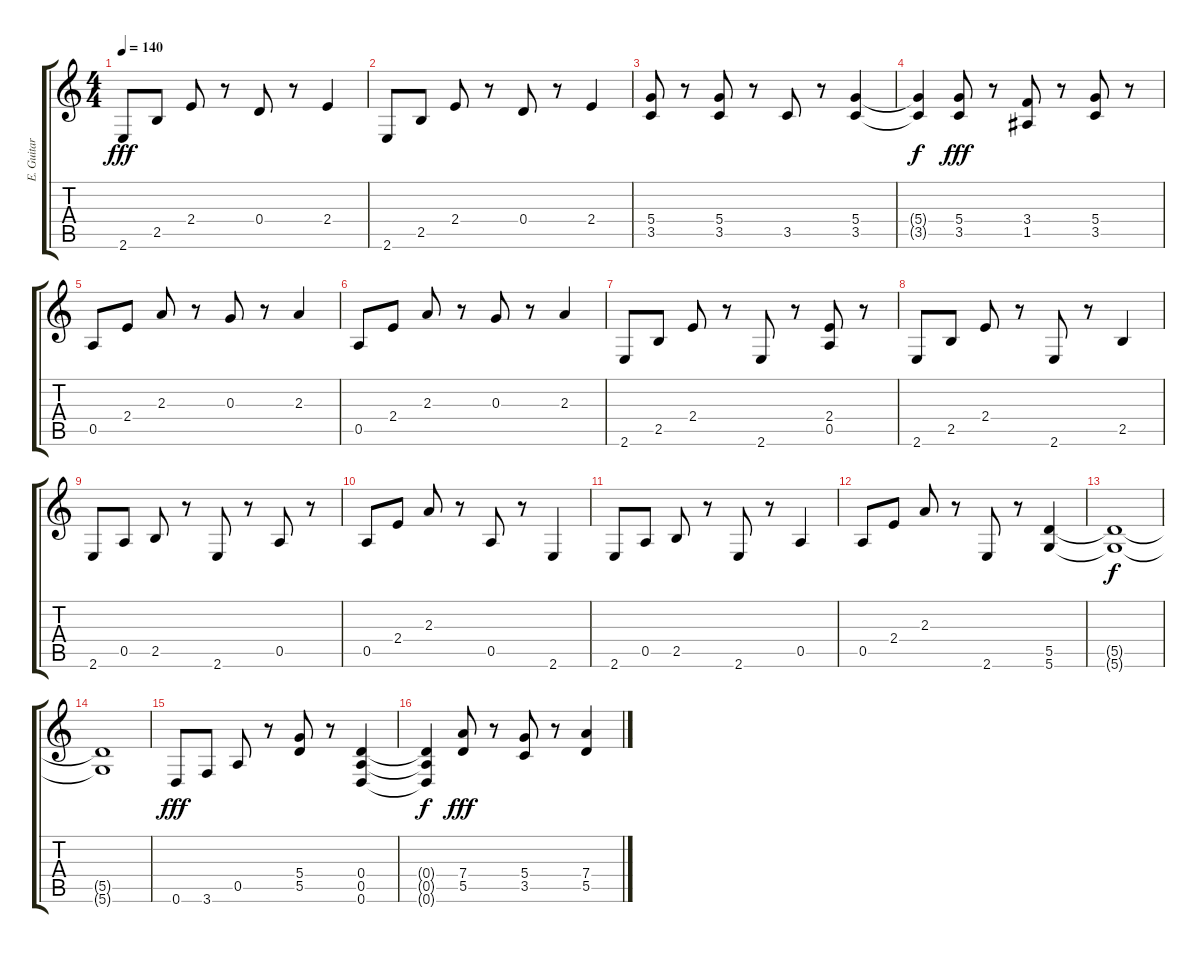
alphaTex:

\track ("E. Guitar 4" "E. Guitar ") {instrument distortionguitar}
\staff {score tabs}
\tuning (E4 B3 G3 D3 A2 D2) {hide}
\ts (4 4)
\tempo 140
\clef g2
\ks c
2.6.8{dy fff} 2.5.8 2.4.8 r.8 0.4.8 r.8 2.4.4 |
2.6.8 2.5.8 2.4.8 r.8 0.4.8 r.8 2.4.4 |
(5.4 3.5).8 r.8 (5.4 3.5).8 r.8 3.5.8 r.8 (5.4 3.5).4 |
(5.4{t} 3.5{t}).4{dy f} (5.4 3.5).8{dy fff} r.8 (3.4 1.5).8 r.8 (5.4 3.5).8 r.8 |
0.5.8 2.4.8 2.3.8 r.8 0.3.8 r.8 2.3.4 |
0.5.8 2.4.8 2.3.8 r.8 0.3.8 r.8 2.3.4 |
2.6.8 2.5.8 2.4.8 r.8 2.6.8 r.8 (2.4 0.5).8 r.8 |
2.6.8 2.5.8 2.4.8 r.8 2.6.8 r.8 2.5.4 |
2.6.8 0.5.8 2.5.8 r.8 2.6.8 r.8 0.5.8 r.8 |
0.5.8 2.4.8 2.3.8 r.8 0.5.8 r.8 2.6.4 |
2.6.8 0.5.8 2.5.8 r.8 2.6.8 r.8 0.5.4 |
0.5.8 2.4.8 2.3.8 r.8 2.6.8 r.8 (5.5 5.6).4 |
(5.5{t} 5.6{t}).1{dy f} |
(5.5{t} 5.6{t}).1 |
0.6.8{dy fff} 3.6.8 0.5.8 r.8 (5.4 5.5).8 r.8 (0.4 0.5 0.6).4 |
(0.4{t} 0.5{t} 0.6{t}).4{dy f} (7.4 5.5).8{dy fff} r.8 (5.4 3.5).8 r.8 (7.4 5.5).4
